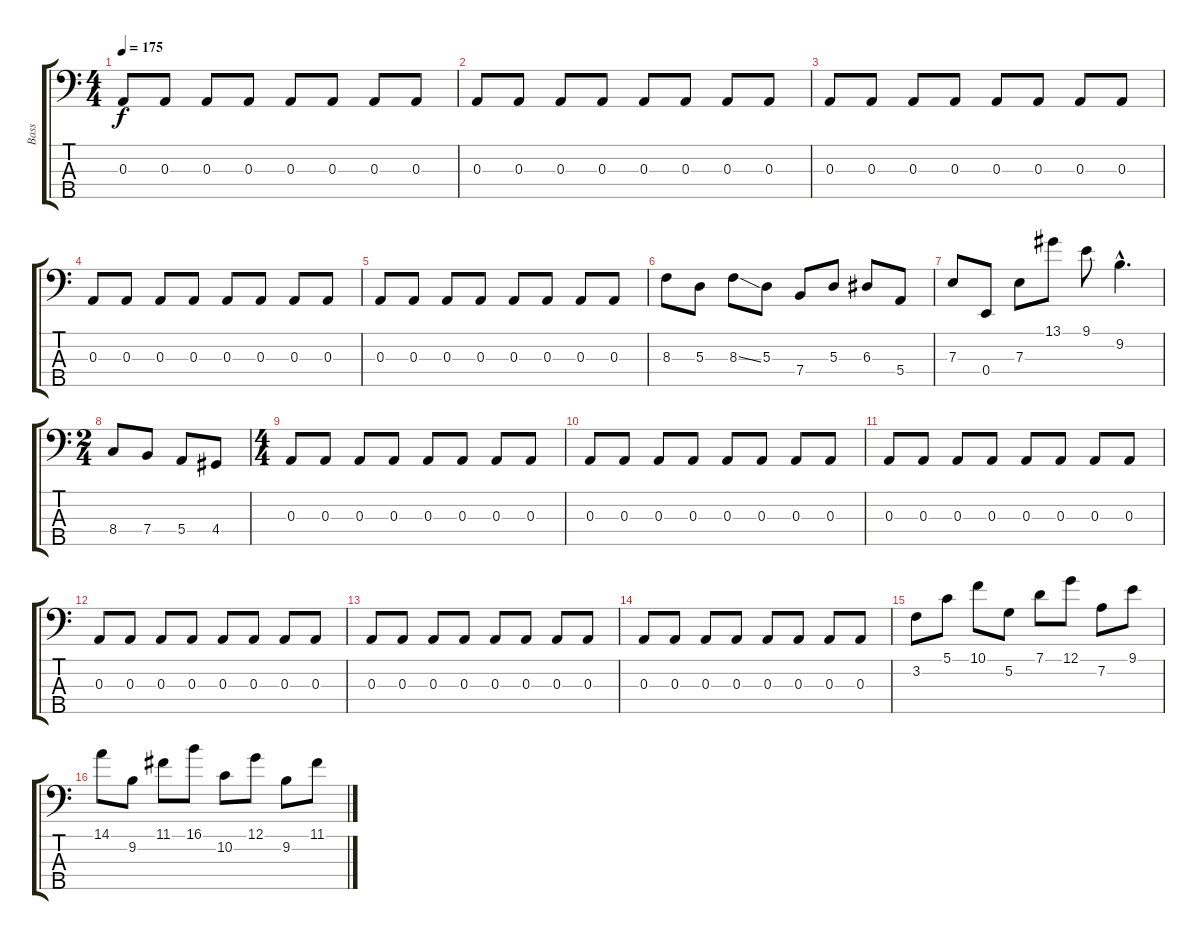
\track ("Bass" "Bass") {instrument electricbassfinger}
\staff {score tabs}
\tuning (G2 D2 A1 E1 B0) {hide}
\ts (4 4)
\tempo 175
\clef f4
\ks c
0.3.8{dy f} 0.3.8 0.3.8 0.3.8 0.3.8 0.3.8 0.3.8 0.3.8 |
0.3.8 0.3.8 0.3.8 0.3.8 0.3.8 0.3.8 0.3.8 0.3.8 |
0.3.8 0.3.8 0.3.8 0.3.8 0.3.8 0.3.8 0.3.8 0.3.8 |
0.3.8 0.3.8 0.3.8 0.3.8 0.3.8 0.3.8 0.3.8 0.3.8 |
0.3.8 0.3.8 0.3.8 0.3.8 0.3.8 0.3.8 0.3.8 0.3.8 |
8.3.8 5.3.8 8.3{ss}.8 5.3.8 7.4.8 5.3.8 6.3.8 5.4.8 |
7.3.8 0.4.8 7.3.8 13.1.8 9.1.8 9.2{hac}.4{d} |
\ts (2 4)
8.4.8 7.4.8 5.4.8 4.4.8 |
\ts (4 4)
0.3.8 0.3.8 0.3.8 0.3.8 0.3.8 0.3.8 0.3.8 0.3.8 |
0.3.8 0.3.8 0.3.8 0.3.8 0.3.8 0.3.8 0.3.8 0.3.8 |
0.3.8 0.3.8 0.3.8 0.3.8 0.3.8 0.3.8 0.3.8 0.3.8 |
0.3.8 0.3.8 0.3.8 0.3.8 0.3.8 0.3.8 0.3.8 0.3.8 |
0.3.8 0.3.8 0.3.8 0.3.8 0.3.8 0.3.8 0.3.8 0.3.8 |
0.3.8 0.3.8 0.3.8 0.3.8 0.3.8 0.3.8 0.3.8 0.3.8 |
3.2.8 5.1.8 10.1.8 5.2.8 7.1.8 12.1.8 7.2.8 9.1.8 |
14.1.8 9.2.8 11.1.8 16.1.8 10.2.8 12.1.8 9.2.8 11.1.8
